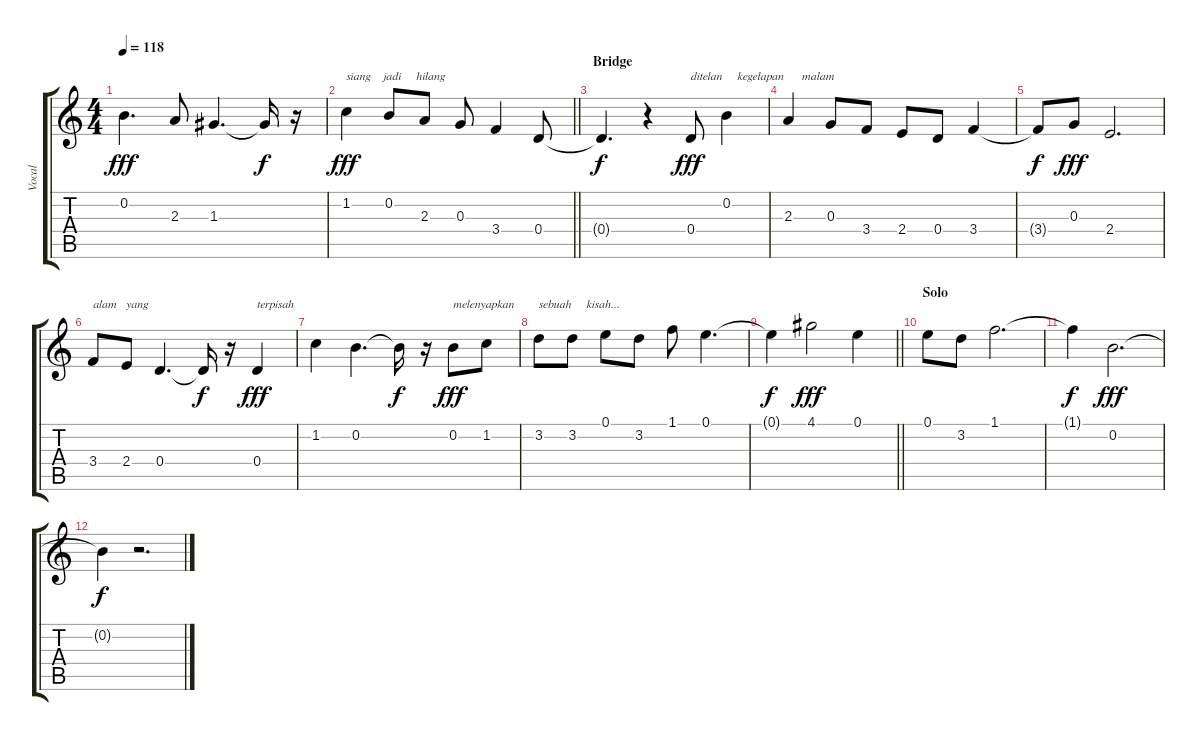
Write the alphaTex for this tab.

\track ("Vocal" "Vocal") {instrument contrabass}
\staff {score tabs}
\tuning (E4 B3 G3 D3 A2 E2) {hide}
\ts (4 4)
\tempo 118
\clef g2
\ks c
0.2.4{d dy fff} 2.3.8 1.3.4{d} 1.3{t}.16{dy f} r.16 |
\barLineRight lightlight
1.2.4{txt "siang    jadi     hilang" dy fff} 0.2.8 2.3.8 0.3.8 3.4.4 0.4.8 |
\section ("" "Bridge")
0.4{t}.4{d dy f} r.4 0.4.8{txt "ditelan     kegelapan      malam" dy fff} 0.2.4 |
2.3.4 0.3.8 3.4.8 2.4.8 0.4.8 3.4.4 |
3.4{t}.8{dy f} 0.3.8{dy fff} 2.4.2{d} |
3.4.8{txt "alam   yang"} 2.4.8 0.4.4{d} 0.4{t}.16{dy f} r.16 0.4.4{txt "terpisah" dy fff} |
1.2.4 0.2.4{d} 0.2{t}.16{dy f} r.16 0.2.8{txt "melenyapkan" dy fff} 1.2.8 |
3.2.8{txt "sebuah     kisah..."} 3.2.8 0.1.8 3.2.8 1.1.8 0.1.4{d} |
\barLineRight lightlight
0.1{t}.4{dy f} 4.1.2{dy fff} 0.1.4 |
\section ("" "Solo")
0.1.8 3.2.8 1.1.2{d} |
1.1{t}.4{dy f} 0.2.2{d dy fff} |
0.2{t}.4{dy f} r.2{d}
